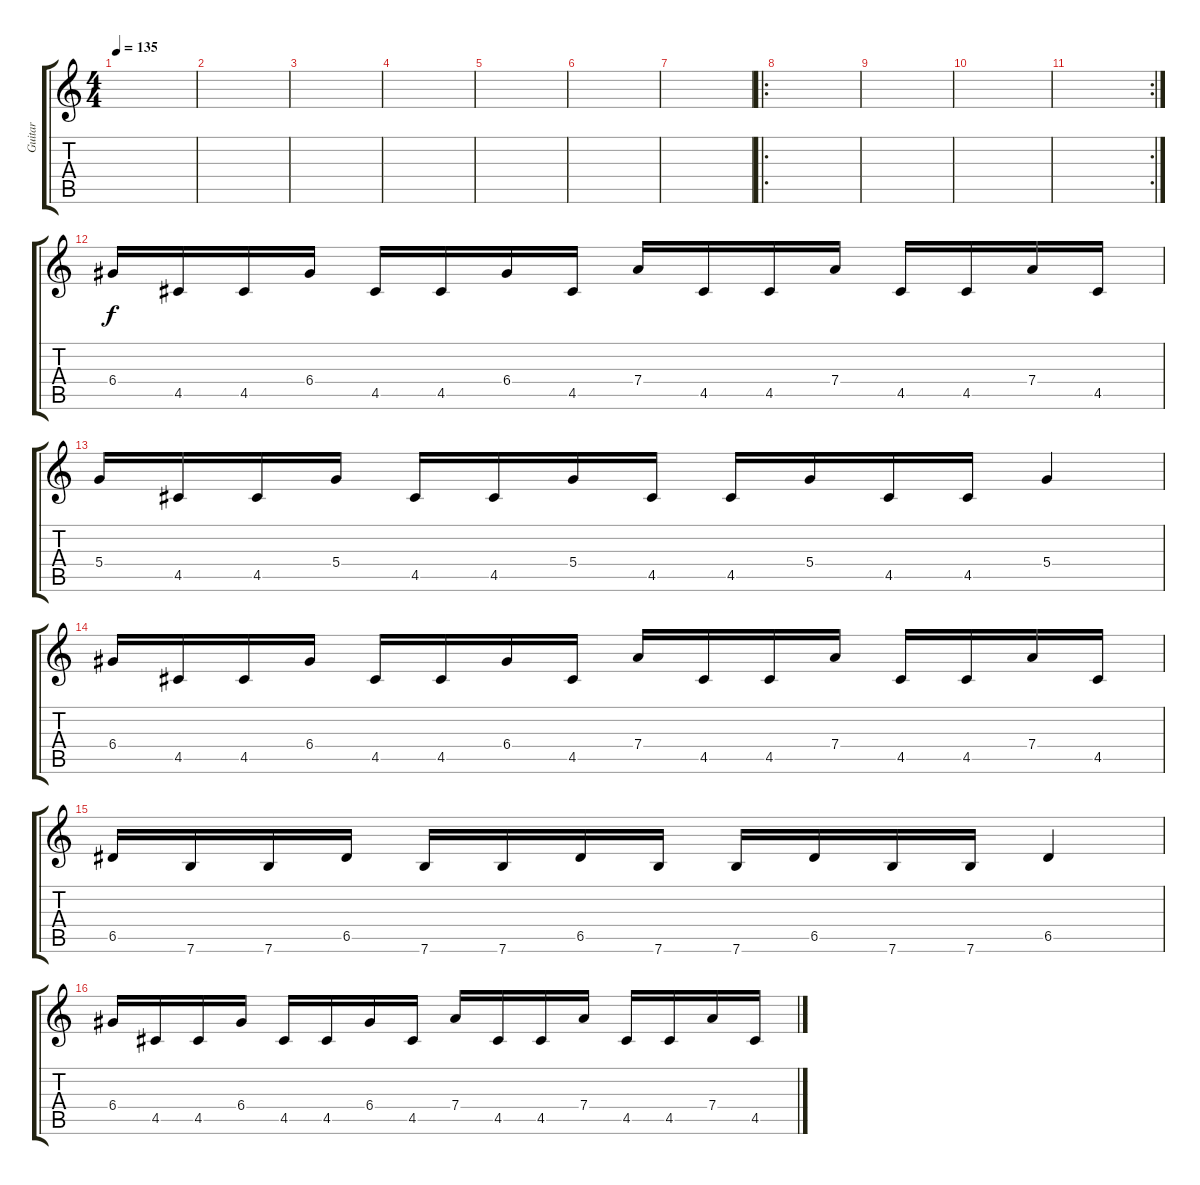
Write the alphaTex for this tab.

\track ("Guitar" "Guitar") {instrument distortionguitar}
\staff {score tabs}
\tuning (E4 B3 G3 D3 A2 E2) {hide}
\ts (4 4)
\tempo 135
\clef g2
\ks c
|
|
|
|
|
|
|
\ro
|
|
|
\rc 2
|
6.4.16 4.5.16 4.5.16 6.4.16 4.5.16 4.5.16 6.4.16 4.5.16 7.4.16 4.5.16 4.5.16 7.4.16 4.5.16 4.5.16 7.4.16 4.5.16 |
5.4.16 4.5.16 4.5.16 5.4.16 4.5.16 4.5.16 5.4.16 4.5.16 4.5.16 5.4.16 4.5.16 4.5.16 5.4.4 |
6.4.16 4.5.16 4.5.16 6.4.16 4.5.16 4.5.16 6.4.16 4.5.16 7.4.16 4.5.16 4.5.16 7.4.16 4.5.16 4.5.16 7.4.16 4.5.16 |
6.5.16 7.6.16 7.6.16 6.5.16 7.6.16 7.6.16 6.5.16 7.6.16 7.6.16 6.5.16 7.6.16 7.6.16 6.5.4 |
6.4.16 4.5.16 4.5.16 6.4.16 4.5.16 4.5.16 6.4.16 4.5.16 7.4.16 4.5.16 4.5.16 7.4.16 4.5.16 4.5.16 7.4.16 4.5.16
